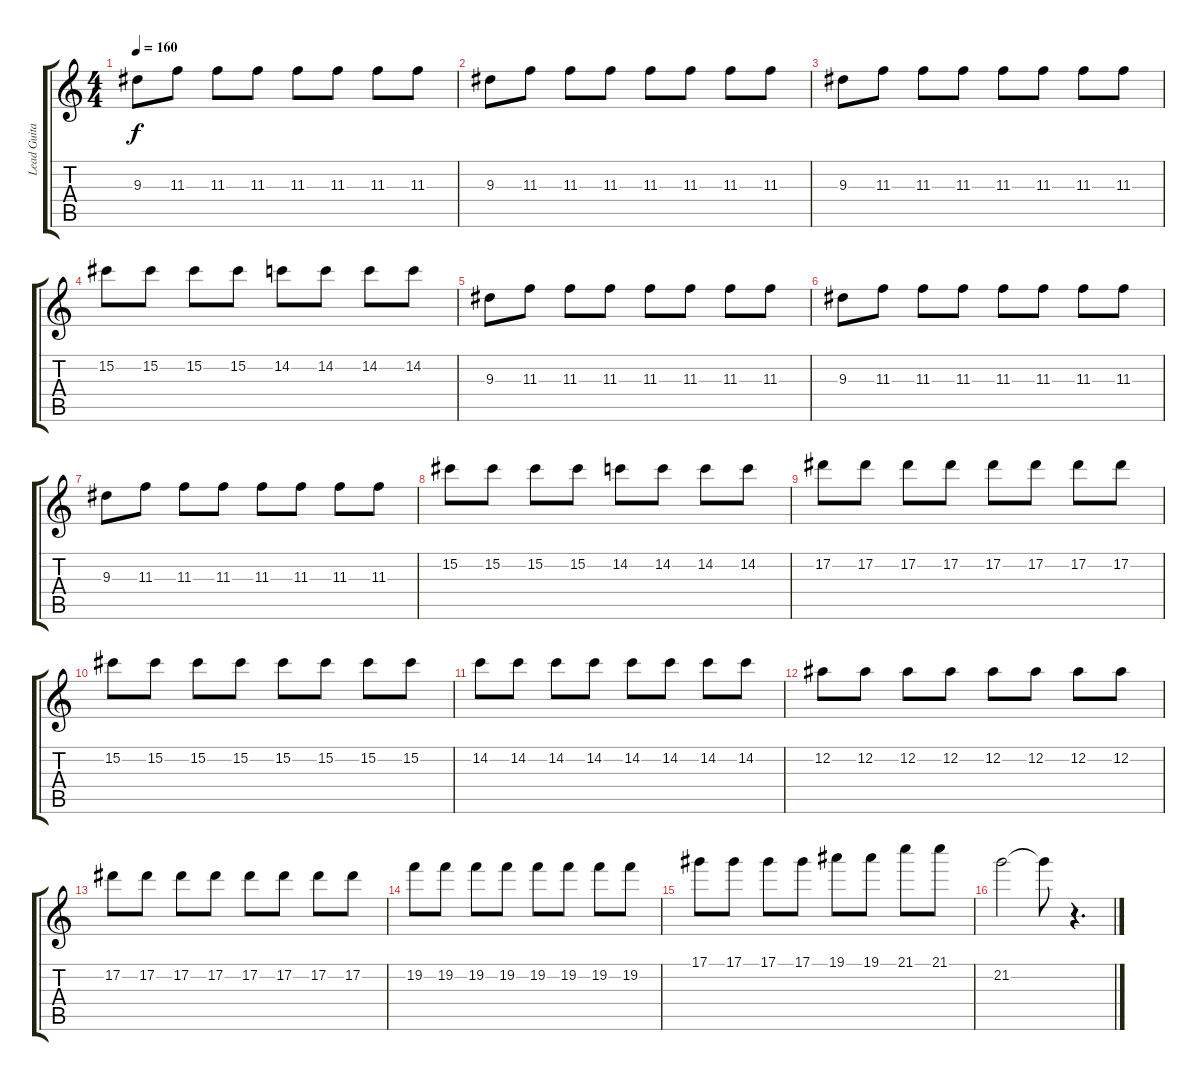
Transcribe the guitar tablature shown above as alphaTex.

\track ("Lead Guitar 2" "Lead Guita") {instrument distortionguitar}
\staff {score tabs}
\tuning (Eb4 Bb3 Gb3 Db3 Ab2 Db2) {hide}
\ts (4 4)
\tempo 160
\clef g2
\ks c
9.3.8{dy f} 11.3.8 11.3.8 11.3.8 11.3.8 11.3.8 11.3.8 11.3.8 |
9.3.8 11.3.8 11.3.8 11.3.8 11.3.8 11.3.8 11.3.8 11.3.8 |
9.3.8 11.3.8 11.3.8 11.3.8 11.3.8 11.3.8 11.3.8 11.3.8 |
15.2.8 15.2.8 15.2.8 15.2.8 14.2.8 14.2.8 14.2.8 14.2.8 |
9.3.8 11.3.8 11.3.8 11.3.8 11.3.8 11.3.8 11.3.8 11.3.8 |
9.3.8 11.3.8 11.3.8 11.3.8 11.3.8 11.3.8 11.3.8 11.3.8 |
9.3.8 11.3.8 11.3.8 11.3.8 11.3.8 11.3.8 11.3.8 11.3.8 |
15.2.8 15.2.8 15.2.8 15.2.8 14.2.8 14.2.8 14.2.8 14.2.8 |
17.2.8 17.2.8 17.2.8 17.2.8 17.2.8 17.2.8 17.2.8 17.2.8 |
15.2.8 15.2.8 15.2.8 15.2.8 15.2.8 15.2.8 15.2.8 15.2.8 |
14.2.8 14.2.8 14.2.8 14.2.8 14.2.8 14.2.8 14.2.8 14.2.8 |
12.2.8 12.2.8 12.2.8 12.2.8 12.2.8 12.2.8 12.2.8 12.2.8 |
17.2.8 17.2.8 17.2.8 17.2.8 17.2.8 17.2.8 17.2.8 17.2.8 |
19.2.8 19.2.8 19.2.8 19.2.8 19.2.8 19.2.8 19.2.8 19.2.8 |
17.1.8 17.1.8 17.1.8 17.1.8 19.1.8 19.1.8 21.1.8 21.1.8 |
21.2.2 21.2{t}.8 r.4{d}
